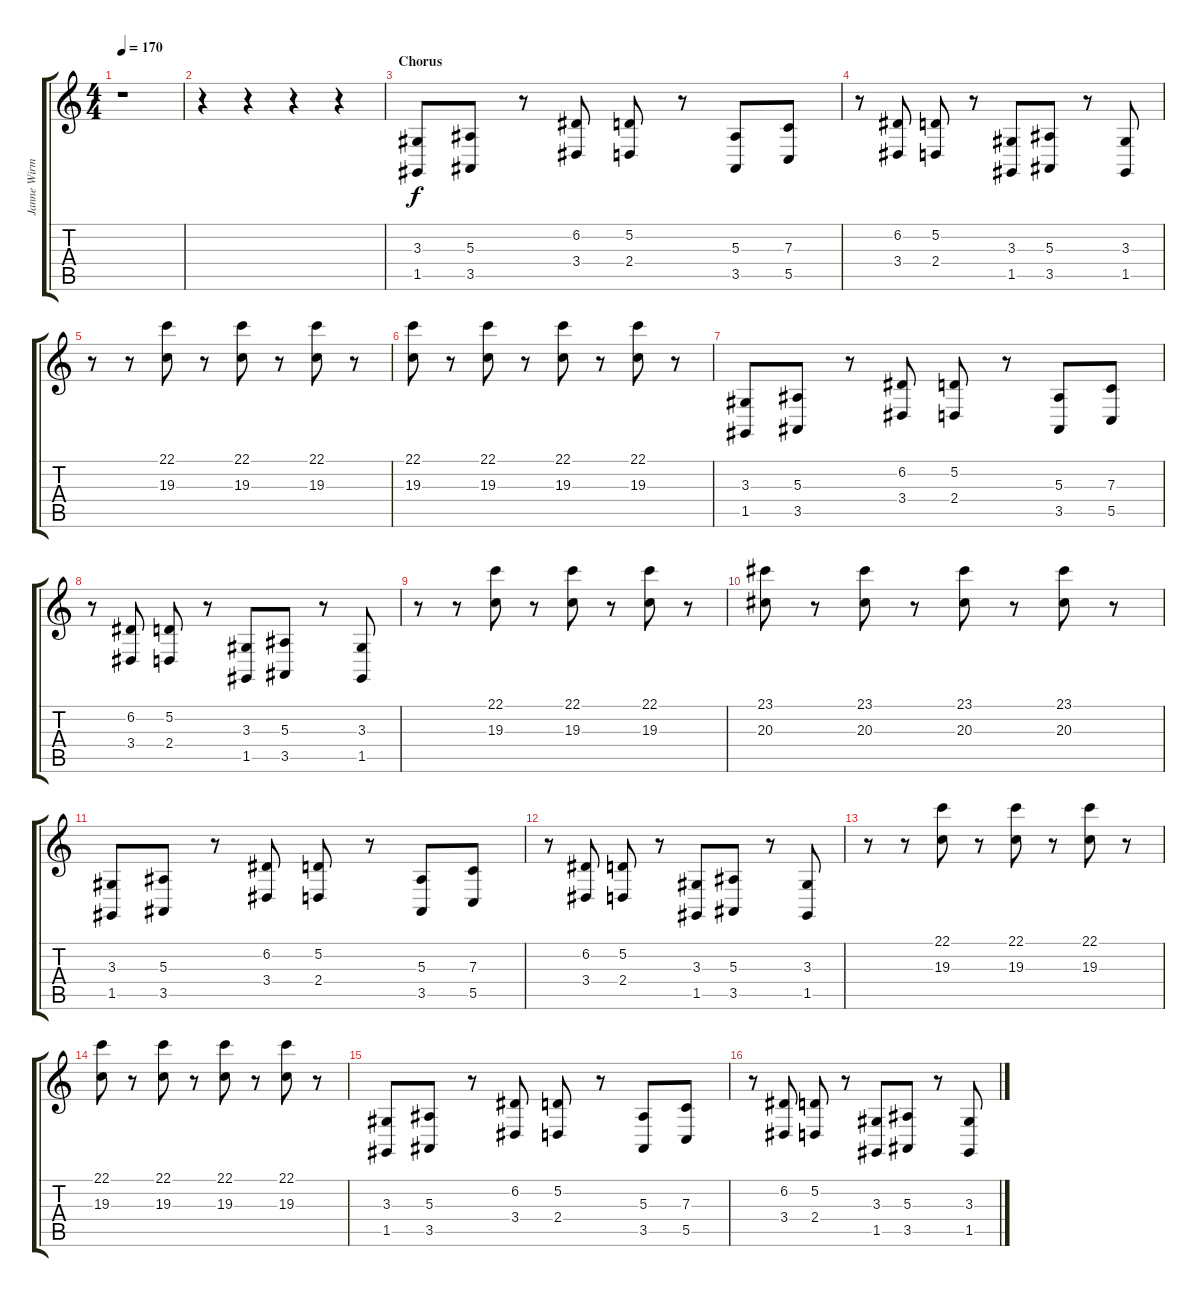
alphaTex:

\track ("Janne Wirman 2" "Janne Wirm") {instrument stringensemble1}
\staff {score tabs}
\tuning (D4 A3 F3 C3 G2 D2) {hide}
\ts (4 4)
\tempo 170
\clef g2
\ks c
r.1{dy f} |
r.4 r.4 r.4 r.4 |
\section ("" "Chorus")
(3.3 1.5).8 (5.3 3.5).8 r.8 (6.2 3.4).8 (5.2 2.4).8 r.8 (5.3 3.5).8 (7.3 5.5).8 |
r.8 (6.2 3.4).8 (5.2 2.4).8 r.8 (3.3 1.5).8 (5.3 3.5).8 r.8 (3.3 1.5).8 |
r.8 r.8 (22.1 19.3).8 r.8 (22.1 19.3).8 r.8 (22.1 19.3).8 r.8 |
(22.1 19.3).8 r.8 (22.1 19.3).8 r.8 (22.1 19.3).8 r.8 (22.1 19.3).8 r.8 |
(3.3 1.5).8 (5.3 3.5).8 r.8 (6.2 3.4).8 (5.2 2.4).8 r.8 (5.3 3.5).8 (7.3 5.5).8 |
r.8 (6.2 3.4).8 (5.2 2.4).8 r.8 (3.3 1.5).8 (5.3 3.5).8 r.8 (3.3 1.5).8 |
r.8 r.8 (22.1 19.3).8 r.8 (22.1 19.3).8 r.8 (22.1 19.3).8 r.8 |
(23.1 20.3).8 r.8 (23.1 20.3).8 r.8 (23.1 20.3).8 r.8 (23.1 20.3).8 r.8 |
(3.3 1.5).8 (5.3 3.5).8 r.8 (6.2 3.4).8 (5.2 2.4).8 r.8 (5.3 3.5).8 (7.3 5.5).8 |
r.8 (6.2 3.4).8 (5.2 2.4).8 r.8 (3.3 1.5).8 (5.3 3.5).8 r.8 (3.3 1.5).8 |
r.8 r.8 (22.1 19.3).8 r.8 (22.1 19.3).8 r.8 (22.1 19.3).8 r.8 |
(22.1 19.3).8 r.8 (22.1 19.3).8 r.8 (22.1 19.3).8 r.8 (22.1 19.3).8 r.8 |
(3.3 1.5).8 (5.3 3.5).8 r.8 (6.2 3.4).8 (5.2 2.4).8 r.8 (5.3 3.5).8 (7.3 5.5).8 |
r.8 (6.2 3.4).8 (5.2 2.4).8 r.8 (3.3 1.5).8 (5.3 3.5).8 r.8 (3.3 1.5).8
